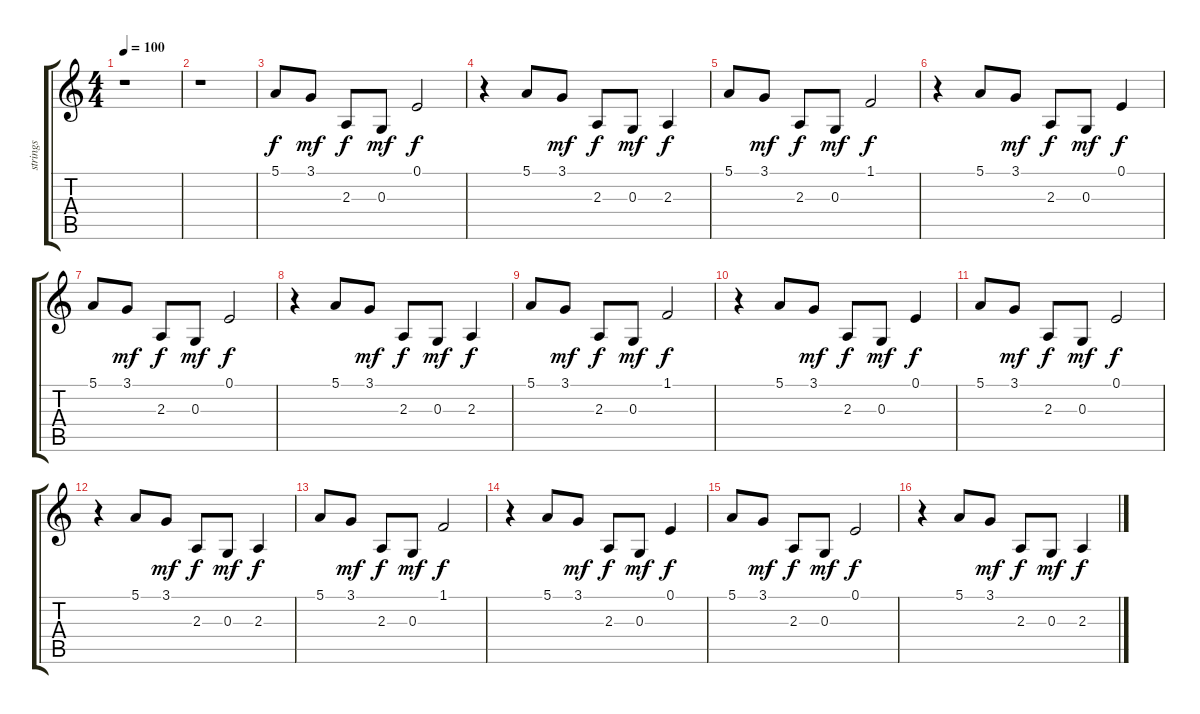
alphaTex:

\track ("strings" "strings") {instrument pizzicatostrings}
\staff {score tabs}
\tuning (E4 B3 G3 D3 A2 E2) {hide}
\ts (4 4)
\tempo 100
\clef g2
\ks c
r.1{dy mp} |
r.1 |
5.1.8{dy f volume 10} 3.1.8{dy mf} 2.3.8{dy f} 0.3.8{dy mf} 0.1.2{dy f} |
r.4 5.1.8 3.1.8{dy mf} 2.3.8{dy f} 0.3.8{dy mf} 2.3.4{dy f} |
5.1.8 3.1.8{dy mf} 2.3.8{dy f} 0.3.8{dy mf} 1.1.2{dy f} |
r.4 5.1.8 3.1.8{dy mf} 2.3.8{dy f} 0.3.8{dy mf} 0.1.4{dy f} |
5.1.8 3.1.8{dy mf} 2.3.8{dy f} 0.3.8{dy mf} 0.1.2{dy f} |
r.4 5.1.8 3.1.8{dy mf} 2.3.8{dy f} 0.3.8{dy mf} 2.3.4{dy f} |
5.1.8 3.1.8{dy mf} 2.3.8{dy f} 0.3.8{dy mf} 1.1.2{dy f} |
r.4 5.1.8 3.1.8{dy mf} 2.3.8{dy f} 0.3.8{dy mf} 0.1.4{dy f} |
5.1.8 3.1.8{dy mf} 2.3.8{dy f} 0.3.8{dy mf} 0.1.2{dy f} |
r.4 5.1.8 3.1.8{dy mf} 2.3.8{dy f} 0.3.8{dy mf} 2.3.4{dy f} |
5.1.8 3.1.8{dy mf} 2.3.8{dy f} 0.3.8{dy mf} 1.1.2{dy f} |
r.4 5.1.8 3.1.8{dy mf} 2.3.8{dy f} 0.3.8{dy mf} 0.1.4{dy f} |
5.1.8 3.1.8{dy mf volume 10} 2.3.8{dy f volume 9} 0.3.8{dy mf volume 9} 0.1.2{dy f volume 9} |
r.4 5.1.8{volume 8} 3.1.8{dy mf volume 8} 2.3.8{dy f volume 8} 0.3.8{dy mf volume 7} 2.3.4{dy f volume 7}
